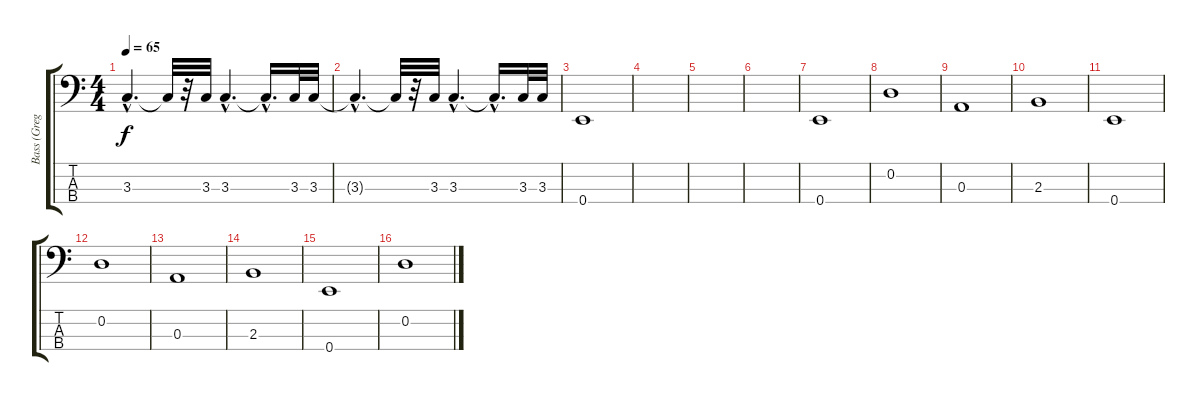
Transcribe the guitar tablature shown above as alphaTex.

\track ("Bass (Greg Lake)" "Bass (Greg") {instrument electricbassfinger}
\staff {score tabs}
\tuning (G2 D2 A1 E1) {hide}
\ts (4 4)
\tempo 65
\clef f4
\ks c
3.3{hac}.4{d dy f} 3.3{t}.32 r.32 3.3.32 3.3{hac}.4{d} 3.3{hac t}.16{d} 3.3.32 3.3.32 |
3.3{hac t}.4{d} 3.3{t}.32 r.32 3.3.32 3.3{hac}.4{d} 3.3{hac t}.16{d} 3.3.32 3.3.32 |
0.4.1 |
|
|
|
0.4.1 |
0.2.1 |
0.3.1 |
2.3.1 |
0.4.1 |
0.2.1 |
0.3.1 |
2.3.1 |
0.4.1 |
0.2.1
